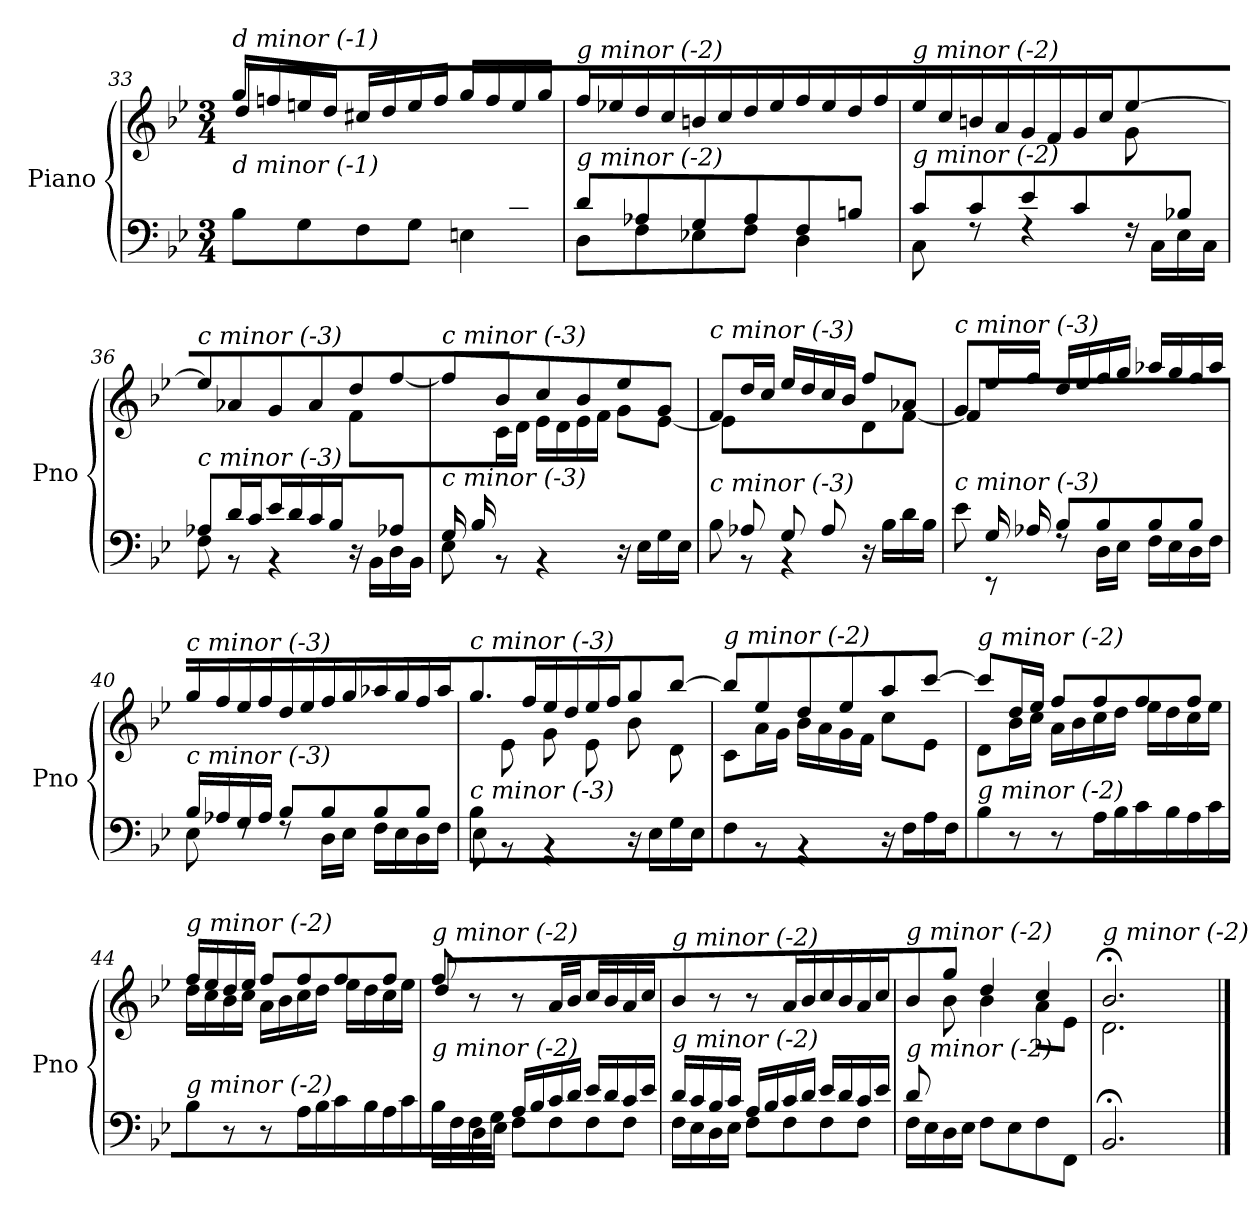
**kern	**kern
*part1	*part1
*staff2	*staff1
*I"Piano	*
*I'Pno	*
!!LO:LB:g=z
*clefF4	*clefG2
*k[b-e-]	*k[b-e-]
*M3/4	*M3/4
=33	=33
*^	*^
!	!	!LO:TX:i:t=d minor (-1)	!
!LO:TX:i:t=d minor (-1)	!	!	!
8ryy	8B-\L	16gg/LL	8dd\L
.	.	16ffn/	.
8B-/	8G\	16een/	2ryy
.	.	16dd/JJ	.
8A/	8F\	16cc#X/LL	.
.	.	16dd/	.
8B-/	8G\J	16ee/	.
.	.	16ff/JJ	.
8G/	4En\	16gg/LL	.
.	.	16ff/	.
8c#X/J	.	16ee/	8ryy
.	.	16gg/JJ	.
*	*	*v	*v
=34	=34	=34
!	!	!LO:TX:i:t=g minor (-2)
!LO:TX:i:t=g minor (-2)	!	!
8d/L	8D\L	16ff/LL
.	.	16ee-X/
8A-X/	8F\	16dd/
.	.	16cc/JJ
8G/	8E-X\	16bn/LL
.	.	16cc/
8A-/	8F\J	16dd/
.	.	16ee-/JJ
8F/	4D\	16ff/LL
.	.	16ee-/
8Bn/J	.	16dd/
.	.	16ff/JJ
=35	=35	=35
*	*	*^
!	!	!LO:TX:i:t=g minor (-2)	!
!LO:TX:i:t=g minor (-2)	!	!	!
8c/L	8C\	16ee-/LL	2ryy
.	.	16cc/	.
8c/	8rF	16bn/	.
.	.	16a/JJ	.
8e-/	4rF	16g/LL	.
.	.	16f/	.
8c/	.	16g/	.
.	.	16cc/JJ	.
8ryy	16rF	[4ee-/	8g\
.	16C\LL	.	.
8B-X/J	16E-\	.	8ryy
.	16C\JJ	.	.
!!LO:LB:g=z	!!
=36	=36	=36	=36
!	!	!LO:TX:i:t=c minor (-3)	!
!LO:TX:i:t=c minor (-3)	!	!	!
8A-X/L	8F\	8ee-/L]	2ryy
16d/L	8r	8a-X/	.
16c/JJ	.	.	.
16e-/LL	4r	8g/	.
16d/	.	.	.
16c/	.	8a-/	.
16B-/JJ	.	.	.
8ryy	16r	8dd/	8f\L
.	16BB-\LL	.	.
8A-X/J	16D\	[8ff/J	8ryy
.	16BB-\JJ	.	.
!!LO:LB:g=z	!!
=37	=37	=37	=37
!	!	!LO:TX:i:t=c minor (-3)	!
!LO:TX:i:t=c minor (-3)	!	!	!
16G/LL	8E-\	8ff/L]	8ryy
16B-/	.	.	.
2ryy	8rBB	8b-/	16c\
.	.	.	16d\JJ
.	4rBB	8cc/	16e-\LL
.	.	.	16d\
.	.	8b-/	16e-\
.	.	.	16f\JJ
.	16r	8ee-/	8g\L
.	16E-\LL	.	.
8ryy	16G\	8g/J	[8e-\J
.	16E-\JJ	.	.
=38	=38	=38	=38
!	!	!LO:TX:i:t=c minor (-3)	!
!LO:TX:i:t=c minor (-3)	!	!	!
8ryy	8B-\	8f/L	8e-\L]
8A-X/	8rBB	16dd/L	4.ryy
.	.	16cc/JJ	.
8G/	4rBB	16ee-/LL	.
.	.	16dd/	.
8A-/	.	16cc/	.
.	.	16b-/JJ	.
4ryy	16r	8ff/L	8d\
.	16B-\LL	.	.
.	16d\	8a-X/J	[8f\J
.	16B-\JJ	.	.
=39	=39	=39	=39
*	*^	*	*^
!	!	!	!LO:TX:i:t=c minor (-3)	!	!
!LO:TX:i:t=c minor (-3)	!	!	!	!	!
8ryy	8e-\	4ryy	8g/L	8f\L]	4ryy
16G/L	8rEE	.	16ee-/L	8ryy	.
16A-X/JJ	.	.	16ff/JJ	.	.
2ryy	8B-/L	8rF	16dd/LL	2ryy	2ryy
.	.	.	16ee-/	.	.
.	8B-/	16D\LL	16ff/	.	.
.	.	16E-\JJ	16gg/JJ	.	.
.	8B-/	16F\LL	16aa-X/LL	.	.
.	.	16E-\	16gg/	.	.
.	8B-/J	16D\	16ff/	.	.
.	.	16F\JJ	16aa-/JJ	.	.
*	*	*	*v	*v	*v
!!LO:LB:g=z
=40	=40	=40	=40
!	!	!	!LO:TX:i:t=c minor (-3)
!LO:TX:i:t=c minor (-3)	!	!	!
*	*v	*v	*
16B-/LL	8E-\	16gg/LL
16A-X/	.	16ff/
16G/	8rF	16ee-/
16A-/JJ	.	16ff/JJ
8B-/L	8rF	16dd/LL
.	.	16ee-/
8B-/	16D\LL	16ff/
.	16E-\JJ	16gg/JJ
8B-/	16F\LL	16aa-X/LL
.	16E-\	16gg/
8B-/J	16D\	16ff/
.	16F\JJ	16aa-/JJ
!!LO:LB:g=z
=41	=41	=41
*	*	*^
!	!	!LO:TX:i:t=c minor (-3)	!
!LO:TX:i:t=c minor (-3)	!	!	!
8B-/L	8E-\	8.gg/L	8ryy
2ryy	8rBB	.	8e-\
.	.	16ff/Jk	.
.	4rBB	16ee-/LL	8g\
.	.	16dd/	.
.	.	16ee-/	8e-\
.	.	16ff/JJ	.
.	16r	8gg/L	8b-\
.	16E-\LL	.	.
8ryy	16G\	[8bb-/J	8d\J
.	16E-\JJ	.	.
=42	=42	=42	=42
!	!	!LO:TX:i:t=g minor (-2)	!
!LO:TX:i:t=g minor (-2)	!	!	!
*v	*v	*	*
8F\	8bb-/L]	8c\L
8rBB	8ee-/	16a\L
.	.	16g\JJ
4rBB	8dd/	16b-\LL
.	.	16a\
.	8ee-/	16g\
.	.	16f\JJ
16r	8aa/	8cc\L
16F\LL	.	.
16A\	[8ccc/J	8e-\J
16F\JJ	.	.
=43	=43	=43
!	!LO:TX:i:t=g minor (-2)	!
!LO:TX:i:t=g minor (-2)	!	!
8B-\	8ccc/L]	8d\L
8r	16dd/L	16b-\L
.	16ee-/JJ	16cc\JJ
8r	8ff/L	16a\LL
.	.	16b-\
16A\LL	8ff/	16cc\
16B-\JJ	.	16dd\JJ
16c\LL	8ff/	16ee-\LL
16B-\	.	16dd\
16A\	8ff/J	16cc\
16c\JJ	.	16ee-\JJ
=44	=44	=44
!	!LO:TX:i:t=g minor (-2)	!
!LO:TX:i:t=g minor (-2)	!	!
8B-\	16ff/LL	16dd\LL
.	16ee-/	16cc\
8r	16dd/	16b-\
.	16ee-/JJ	16cc\JJ
8r	8ff/L	16a\LL
.	.	16b-\
16A\LL	8ff/	16cc\
16B-\JJ	.	16dd\JJ
16c\LL	8ff/	16ee-\LL
16B-\	.	16dd\
16A\	8ff/J	16cc\
16c\JJ	.	16ee-\JJ
!!LO:PB:g=z
=45	=45	=45
*^	*	*^
*	*^	*	*	*
!	!	!	!LO:TX:i:t=g minor (-2)	!	!
!LO:TX:i:t=g minor (-2)	!	!	!	!	!
8ryy	16B-\LL	4ryy	8ff/	8dd\L	4ryy
.	16F\	.	.	.	.
16F/L	16D\	.	8r	8ryy	.
16G/JJ	16E-\JJ	.	.	.	.
2ryy	16A/LL	8F\L	8r	2ryy	2ryy
.	16B-/	.	.	.	.
.	16c/	8F\	16a/LL	.	.
.	16d/JJ	.	16b-/JJ	.	.
.	16e-/LL	8F\	16cc/LL	.	.
.	16d/	.	16b-/	.	.
.	16c/	8F\J	16a/	.	.
.	16e-/JJ	.	16cc/JJ	.	.
*	*v	*v	*	*	*
*	*	*v	*v	*v
=46	=46	=46
!	!	!LO:TX:i:t=g minor (-2)
!LO:TX:i:t=g minor (-2)	!	!
16d/LL	16F\LL	8b-/
16c/	16E-\	.
16B-/	16D\	8r
16c/JJ	16E-\JJ	.
16A/LL	8F\L	8r
16B-/	.	.
16c/	8F\	16a/LL
16d/JJ	.	16b-/JJ
16e-/LL	8F\	16cc/LL
16d/	.	16b-/
16c/	8F\J	16a/
16e-/JJ	.	16cc/JJ
=47	=47	=47
*	*	*^
!	!	!LO:TX:i:t=g minor (-2)	!
!LO:TX:i:t=g minor (-2)	!	!	!
8d/L	16F\LL	8b-/L	8ryy
.	16E-\	.	.
2ryy	16D\	8gg/J	8b-\J
.	16E-\JJ	.	.
.	8F\L	4dd/	4b-\
.	8E-\	.	.
.	8F\	4cc/	8a\L
8ryy	8FF\J	.	8e-\J
=48	=48	=48	=48
!	!	!LO:TX:i:t=g minor (-2)	!
!LO:TX:i:t=g minor (-2)	!	!	!
*v	*v	*	*
2.BB-;/	2.b-;</	2.d\
*	*v	*v
==	==
*-	*-
